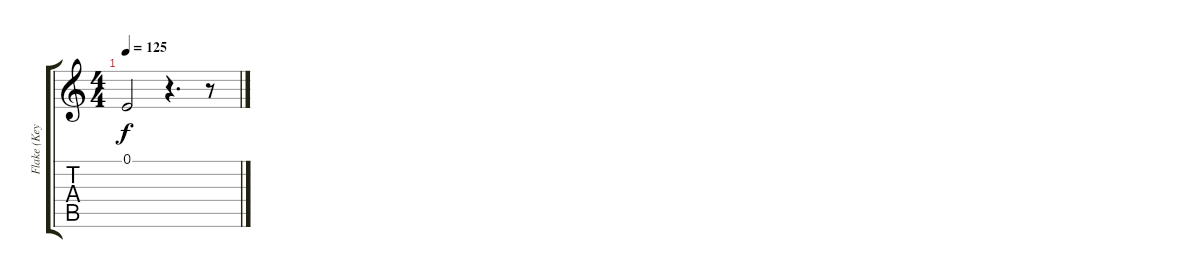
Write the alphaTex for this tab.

\track ("Flake (Keyboard)" "Flake (Key") {instrument fx3crystal}
\staff {score tabs}
\tuning (E4 B3 G3 D3 A2 E2) {hide}
\ts (4 4)
\tempo 125
\clef g2
\ks c
0.1{t}.2{dy f} r.4{d} r.8
